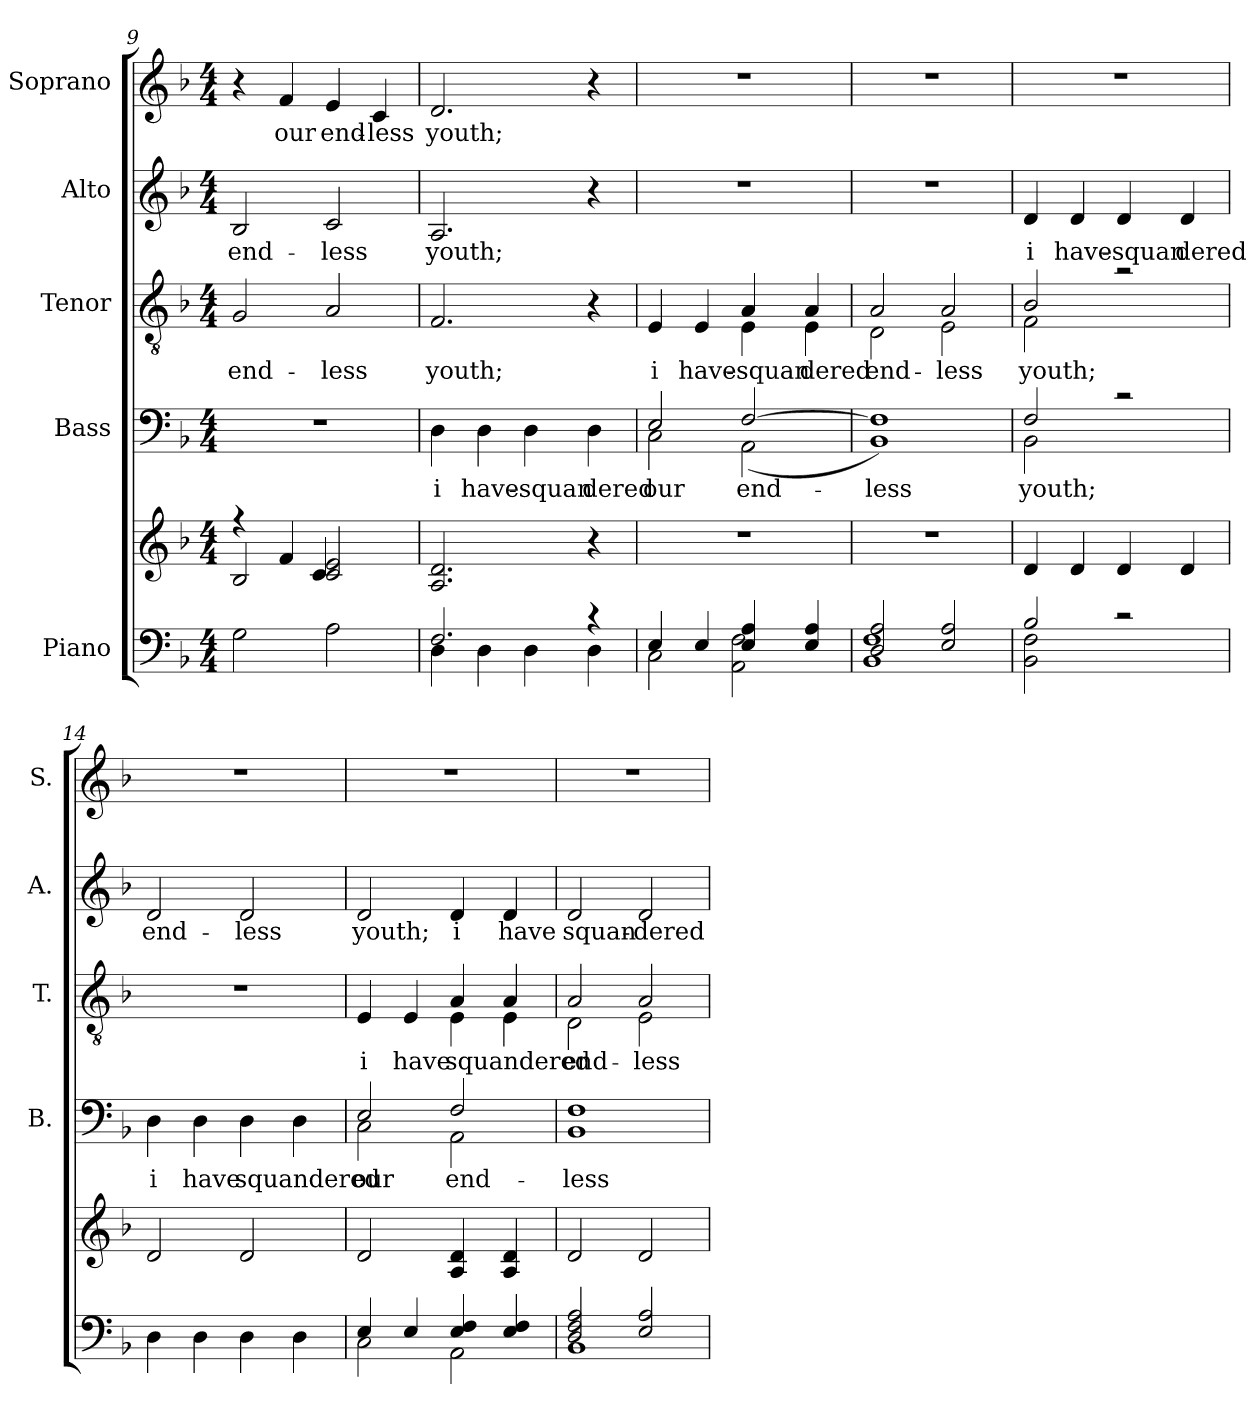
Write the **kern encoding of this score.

**kern	**kern	**kern	**text	**kern	**text	**kern	**text	**kern	**text
*part5	*part5	*part4	*part4	*part3	*part3	*part2	*part2	*part1	*part1
*staff6	*staff5	*staff4	*staff4	*staff3	*staff3	*staff2	*staff2	*staff1	*staff1
*I"Piano	*	*I"Bass	*	*I"Tenor	*	*I"Alto	*	*I"Soprano	*
*	*	*I'B.	*	*I'T.	*	*I'A.	*	*I'S.	*
*clefF4	*clefG2	*clefF4	*	*clefGv2	*	*clefG2	*	*clefG2	*
*k[b-]	*k[b-]	*k[b-]	*	*k[b-]	*	*k[b-]	*	*k[b-]	*
*F:	*F:	*F:	*	*F:	*	*F:	*	*F:	*
*M4/4	*M4/4	*M4/4	*	*M4/4	*	*M4/4	*	*M4/4	*
=9	=9	=9	=9	=9	=9	=9	=9	=9	=9
*	*^	*	*	*	*	*	*	*	*
!	!	!	!	!	!	!LO:LY:b	!	!LO:LY:b	!	!
2G\	4rff	2B-/	1r	.	2G/	end-	2B-/	end-	4r	.
!	!	!	!	!	!	!	!	!	!	!LO:LY:b
.	4f/	.	.	.	.	.	.	.	4f/	our
!	!	!	!	!	!	!LO:LY:b	!	!LO:LY:b	!	!LO:LY:b
2A\	2c/ 2e/	4c/	.	.	2A/	-less	2c/	-less	4e/	end-
!	!	!	!	!	!	!	!	!	!	!LO:LY:b
.	.	4ryy	.	.	.	.	.	.	4c/	-less
=10	=10	=10	=10	=10	=10	=10	=10	=10	=10	=10
*^	*	*	*	*	*	*	*	*	*	*
!	!	!	!	!	!LO:LY:b	!	!LO:LY:b	!	!LO:LY:b	!	!LO:LY:b
*	*	*v	*v	*	*	*	*	*	*	*	*
2.F/	4D\	2.A/ 2.d/	4D\	i	2.F/	youth;	2.A/	youth;	2.d/	youth;
!	!	!	!	!LO:LY:b	!	!	!	!	!	!
.	4D\	.	4D\	have-	.	.	.	.	.	.
!	!	!	!	!LO:LY:b	!	!	!	!	!	!
.	4D\	.	4D\	-squan	.	.	.	.	.	.
!	!	!	!	!LO:LY:b	!	!	!	!	!	!
4rc	4D\	4r	4D\	dered	4r	.	4r	.	4r	.
=11	=11	=11	=11	=11	=11	=11	=11	=11	=11	=11
!	!	!	!	!LO:LY:b	!	!LO:LY:b	!	!	!	!
*	*	*	*^	*	*^	*	*	*	*	*
4E/	2C\	1r	2E/	2C\	our	4E/	2ryy	i	1r	.	1r	.
!	!	!	!	!	!	!	!	!LO:LY:b	!	!	!	!
4E/	.	.	.	.	.	4E/	.	have-	.	.	.	.
!	!	!	!	!	!LO:LY:b	!	!	!LO:LY:b	!	!	!	!
4E/ 4A/	2AA\ 2F\	.	[>2F/	(<2AA\	end-	4A/	4E\	-squan	.	.	.	.
!	!	!	!	!	!	!	!	!LO:LY:b	!	!	!	!
4E/ 4A/	.	.	.	.	.	4A/	4E\	dered	.	.	.	.
*	*	*	*v	*v	*	*	*	*	*	*	*	*
=12	=12	=12	=12	=12	=12	=12	=12	=12	=12	=12	=12
!	!	!	!	!LO:LY:b	!	!	!LO:LY:b	!	!	!	!
2D/ 2A/	1BB- 1F	1r	1BB- 1F])	-less	2A/	2D\	end-	1r	.	1r	.
!	!	!	!	!	!	!	!LO:LY:b	!	!	!	!
2E/ 2A/	.	.	.	.	2A/	2E\	-less	.	.	.	.
=13	=13	=13	=13	=13	=13	=13	=13	=13	=13	=13	=13
!	!	!	!	!LO:LY:b	!	!	!LO:LY:b	!	!LO:LY:b	!	!
*	*	*	*^	*	*	*	*	*	*	*	*
2B-/	2BB-\ 2F\	4d/	2F/	2BB-\	youth;	2B-/	2F\	youth;	4d/	i	1r	.
!	!	!	!	!	!	!	!	!	!	!LO:LY:b	!	!
.	.	4d/	.	.	.	.	.	.	4d/	have-	.	.
!	!	!	!	!	!	!	!	!	!	!LO:LY:b	!	!
2rc	2ryy	4d/	2rc	2ryy	.	2ra	2ryy	.	4d/	-squan	.	.
!	!	!	!	!	!	!	!	!	!	!LO:LY:b	!	!
.	.	4d/	.	.	.	.	.	.	4d/	dered	.	.
*	*	*	*v	*v	*	*	*	*	*	*	*	*
*v	*v	*	*	*	*v	*v	*	*	*	*	*
!!LO:PB:g=z
=14	=14	=14	=14	=14	=14	=14	=14	=14	=14
!	!	!	!LO:LY:b	!	!	!	!LO:LY:b	!	!
4D\	2d/	4D\	i	1r	.	2d/	end-	1r	.
!	!	!	!LO:LY:b	!	!	!	!	!	!
4D\	.	4D\	have	.	.	.	.	.	.
!	!	!	!LO:LY:b	!	!	!	!LO:LY:b	!	!
4D\	2d/	4D\	squandered	.	.	2d/	-less	.	.
4D\	.	4D\	.	.	.	.	.	.	.
=15	=15	=15	=15	=15	=15	=15	=15	=15	=15
*^	*	*	*	*	*	*	*	*	*
!	!	!	!	!LO:LY:b	!	!LO:LY:b	!	!LO:LY:b	!	!
*	*	*	*^	*	*^	*	*	*	*	*
4E/	2C\	2d/	2E/	2C\	our	4E/	2ryy	i	2d/	youth;	1r	.
!	!	!	!	!	!	!	!	!LO:LY:b	!	!	!	!
4E/	.	.	.	.	.	4E/	.	have	.	.	.	.
!	!	!	!	!	!LO:LY:b	!	!	!LO:LY:b	!	!LO:LY:b	!	!
4E/ 4F/	2AA\	4A/ 4d/	2F/	2AA\	end-	4A/	4E\	squandered	4d/	i	.	.
!	!	!	!	!	!	!	!	!	!	!LO:LY:b	!	!
4E/ 4F/	.	4A/ 4d/	.	.	.	4A/	4E\	.	4d/	have	.	.
*	*	*	*v	*v	*	*	*	*	*	*	*	*
=16	=16	=16	=16	=16	=16	=16	=16	=16	=16	=16	=16
!	!	!	!	!LO:LY:b	!	!	!LO:LY:b	!	!LO:LY:b	!	!
2D/ 2F/ 2A/	1BB-	2d/	1BB- 1F	-less	2A/	2D\	end-	2d/	squan-	1r	.
!	!	!	!	!	!	!	!LO:LY:b	!	!LO:LY:b	!	!
2E/ 2A/	.	2d/	.	.	2A/	2E\	-less	2d/	-dered	.	.
*v	*v	*	*	*	*v	*v	*	*	*	*	*
=	=	=	=	=	=	=	=	=	=
*-	*-	*-	*-	*-	*-	*-	*-	*-	*-
